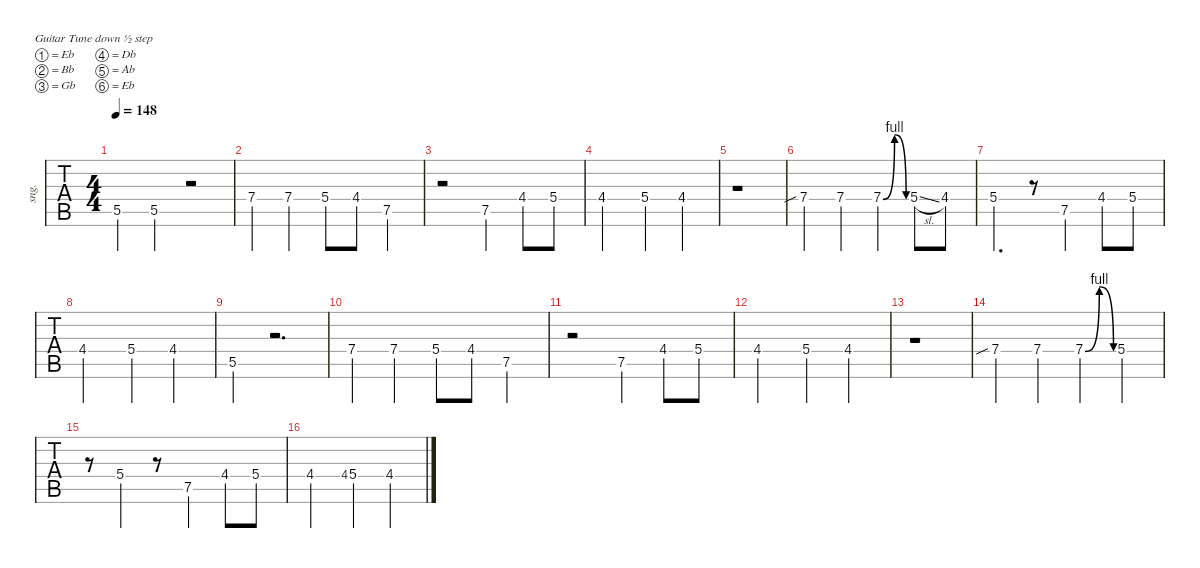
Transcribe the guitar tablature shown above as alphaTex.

\defaultSystemsLayout 4
\hideDynamics
\bracketExtendMode nobrackets
\otherSystemsTrackNameOrientation horizontal
\track ("Vocals (M. Faithfull)" "sng.") {multiBarRest instrument voiceoohs}
\staff {tabs}
\tuning (Eb4 Bb3 Gb3 Db3 Ab2 Eb2)
\ts (4 4)
\tempo 148
\clef g2
\ks eminor
5.5{acc #}.4{dy mf} 5.5{acc #}.4 r.2 |
7.4{acc #}.4 7.4{acc #}.4 5.4{acc #}.8 4.4{acc forcenatural}.8 7.5{acc #}.4 |
r.2 7.5{acc #}.4 4.4{acc forcenatural}.8 5.4{acc #}.8 |
4.4{acc forcenatural}.2 5.4{acc #}.4 4.4{acc forcenatural}.4 |
r.1 |
7.4{sib acc #}.4 7.4{acc #}.4 7.4{be (bendrelease 0 0 10.2 4 20.4 4 30 0) acc #}.4 5.4{sl acc #}.8 4.4{acc forcenatural}.8 |
5.4{acc #}.4{d} r.8 7.5{acc #}.4 4.4{acc forcenatural}.8 5.4{acc #}.8 |
4.4{acc forcenatural}.2 5.4{acc #}.4 4.4{acc forcenatural}.4 |
5.5{acc #}.4 r.2{d} |
7.4{acc #}.4 7.4{acc #}.4 5.4{acc #}.8 4.4{acc forcenatural}.8 7.5{acc #}.4 |
r.2 7.5{acc #}.4 4.4{acc forcenatural}.8 5.4{acc #}.8 |
4.4{acc forcenatural}.2 5.4{acc #}.4 4.4{acc forcenatural}.4 |
r.1 |
7.4{sib acc #}.4 7.4{acc #}.4 7.4{be (bendrelease 0 0 10.2 4 20.4 4 30 0) acc #}.4 5.4{acc #}.4 |
r.8 5.4{acc #}.4 r.8 7.5{acc #}.4 4.4{acc forcenatural}.8 5.4{acc #}.8 |
4.4{acc forcenatural}.2 4.4{acc forcenatural}.8{gr} 5.4{acc #}.4 4.4{acc forcenatural}.4
